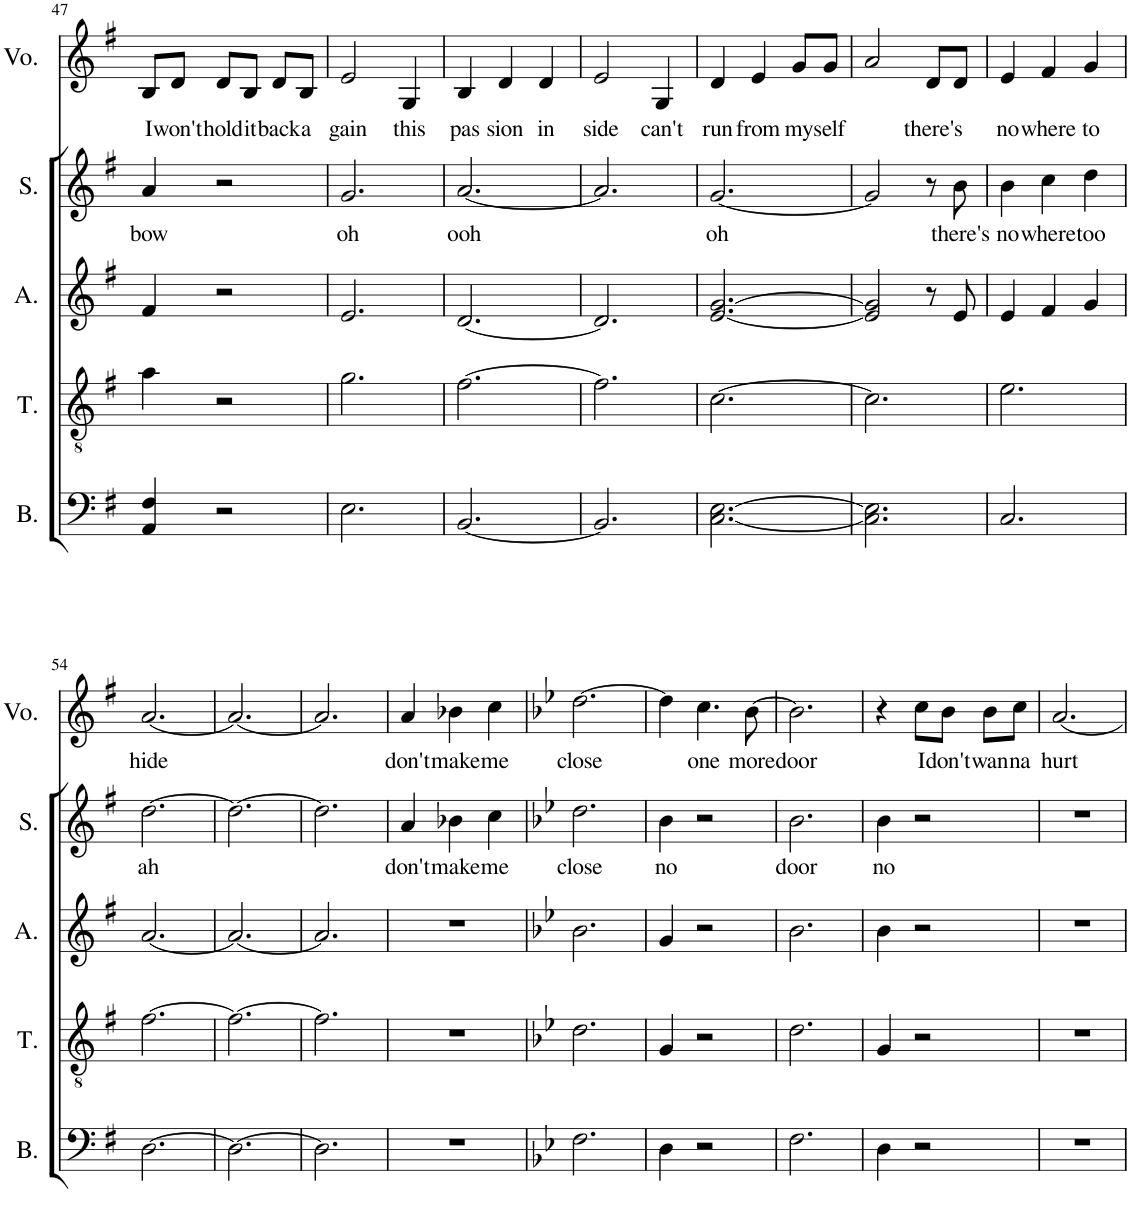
**kern	**kern	**kern	**kern	**text	**kern	**text
*part5	*part4	*part3	*part2	*part2	*part1	*part1
*staff5	*staff4	*staff3	*staff2	*staff2	*staff1	*staff1
*I"Bass	*I"Tenor	*I"Alto	*I"Soprano	*	*I"Voice	*
*I'B.	*I'T.	*I'A.	*I'S.	*	*I'Vo.	*
!!LO:PB:g=z
*clefF4	*clefGv2	*clefG2	*clefG2	*	*clefG2	*
*k[f#]	*k[f#]	*k[f#]	*k[f#]	*	*k[f#]	*
*M3/4	*M3/4	*M3/4	*M3/4	*	*M3/4	*
=47	=47	=47	=47	=47	=47	=47
!	!	!	!	!LO:LY:b	!	!LO:LY:b
4AA/ 4F#/	4a\	4f#/	4a/	bow	8B/L	I
!	!	!	!	!	!	!LO:LY:b
.	.	.	.	.	8d/J	won't
!	!	!	!	!	!	!LO:LY:b
2r	2r	2r	2r	.	8d/L	hold
!	!	!	!	!	!	!LO:LY:b
.	.	.	.	.	8B/J	it
!	!	!	!	!	!	!LO:LY:b
.	.	.	.	.	8d/L	back
!	!	!	!	!	!	!LO:LY:b
.	.	.	.	.	8B/J	a
=48	=48	=48	=48	=48	=48	=48
!	!	!	!	!LO:LY:b	!	!LO:LY:b
2.E\	2.g\	2.e/	2.g/	oh	2e/	gain
!	!	!	!	!	!	!LO:LY:b
.	.	.	.	.	4G/	this
=49	=49	=49	=49	=49	=49	=49
!	!	!	!	!LO:LY:b	!	!LO:LY:b
[2.BB/	[2.f#\	[2.d/	[2.a/	ooh	4B/	pas
!	!	!	!	!	!	!LO:LY:b
.	.	.	.	.	4d/	sion
!	!	!	!	!	!	!LO:LY:b
.	.	.	.	.	4d/	in
=50	=50	=50	=50	=50	=50	=50
!	!	!	!	!	!	!LO:LY:b
2.BB/]	2.f#\]	2.d/]	2.a/]	.	2e/	side
!	!	!	!	!	!	!LO:LY:b
.	.	.	.	.	4G/	can't
=51	=51	=51	=51	=51	=51	=51
!	!	!	!	!LO:LY:b	!	!LO:LY:b
[2.C\ [2.E\	[2.c\	[2.e/ [2.g/	[2.g/	oh	4d/	run
!	!	!	!	!	!	!LO:LY:b
.	.	.	.	.	4e/	from
!	!	!	!	!	!	!LO:LY:b
.	.	.	.	.	8g/L	my
!	!	!	!	!	!	!LO:LY:b
.	.	.	.	.	8g/J	self
=52	=52	=52	=52	=52	=52	=52
2.C\] 2.E\]	2.c\]	2e/] 2g/]	2g/]	.	2a/	.
!	!	!	!	!	!	!LO:LY:b
.	.	8r	8r	.	8d/L	there's
!	!	!	!	!LO:LY:b	!	!
.	.	8e/	8b\	there's	8d/J	.
=53	=53	=53	=53	=53	=53	=53
!	!	!	!	!LO:LY:b	!	!LO:LY:b
2.C/	2.e\	4e/	4b\	no	4e/	no
!	!	!	!	!LO:LY:b	!	!LO:LY:b
.	.	4f#/	4cc\	where	4f#/	where
!	!	!	!	!LO:LY:b	!	!LO:LY:b
.	.	4g/	4dd\	too	4g/	to
!!LO:LB:g=z
=54	=54	=54	=54	=54	=54	=54
!	!	!	!	!LO:LY:b	!	!LO:LY:b
[2.D\	[2.f#\	[2.a/	[2.dd\	ah	[2.a/	hide
=55	=55	=55	=55	=55	=55	=55
2.D\_	2.f#\_	2.a/_	2.dd\_	.	2.a/_	.
=56	=56	=56	=56	=56	=56	=56
2.D\]	2.f#\]	2.a/]	2.dd\]	.	2.a/]	.
=57	=57	=57	=57	=57	=57	=57
!	!	!	!	!LO:LY:b	!	!LO:LY:b
2.r	2.r	2.r	4a/	don't	4a/	don't
!	!	!	!	!LO:LY:b	!	!LO:LY:b
.	.	.	4b-X\	make	4b-X\	make
!	!	!	!	!LO:LY:b	!	!LO:LY:b
.	.	.	4cc\	me	4cc\	me
=58	=58	=58	=58	=58	=58	=58
*k[b-e-]	*k[b-e-]	*k[b-e-]	*k[b-e-]	*	*k[b-e-]	*
!	!	!	!	!LO:LY:b	!	!LO:LY:b
2.F\	2.d\	2.b-\	2.dd\	close	[2.dd\	close
=59	=59	=59	=59	=59	=59	=59
!	!	!	!	!LO:LY:b	!	!
4D\	4G/	4g/	4b-\	no	4dd\]	.
!	!	!	!	!	!	!LO:LY:b
2r	2r	2r	2r	.	4.cc\	one
!	!	!	!	!	!	!LO:LY:b
.	.	.	.	.	[8b-\	more
=60	=60	=60	=60	=60	=60	=60
!	!	!	!	!LO:LY:b	!	!LO:LY:b
2.F\	2.d\	2.b-\	2.b-\	door	2.b-\]	door
=61	=61	=61	=61	=61	=61	=61
!	!	!	!	!LO:LY:b	!	!
4D\	4G/	4b-\	4b-\	no	4r	.
!	!	!	!	!	!	!LO:LY:b
2r	2r	2r	2r	.	8cc\L	I
!	!	!	!	!	!	!LO:LY:b
.	.	.	.	.	8b-\J	don't
!	!	!	!	!	!	!LO:LY:b
.	.	.	.	.	8b-\L	wan
!	!	!	!	!	!	!LO:LY:b
.	.	.	.	.	8cc\J	na
=62	=62	=62	=62	=62	=62	=62
!	!	!	!	!	!	!LO:LY:b
2.r	2.r	2.r	2.r	.	[2.a/	hurt
=	=	=	=	=	=	=
*-	*-	*-	*-	*-	*-	*-
